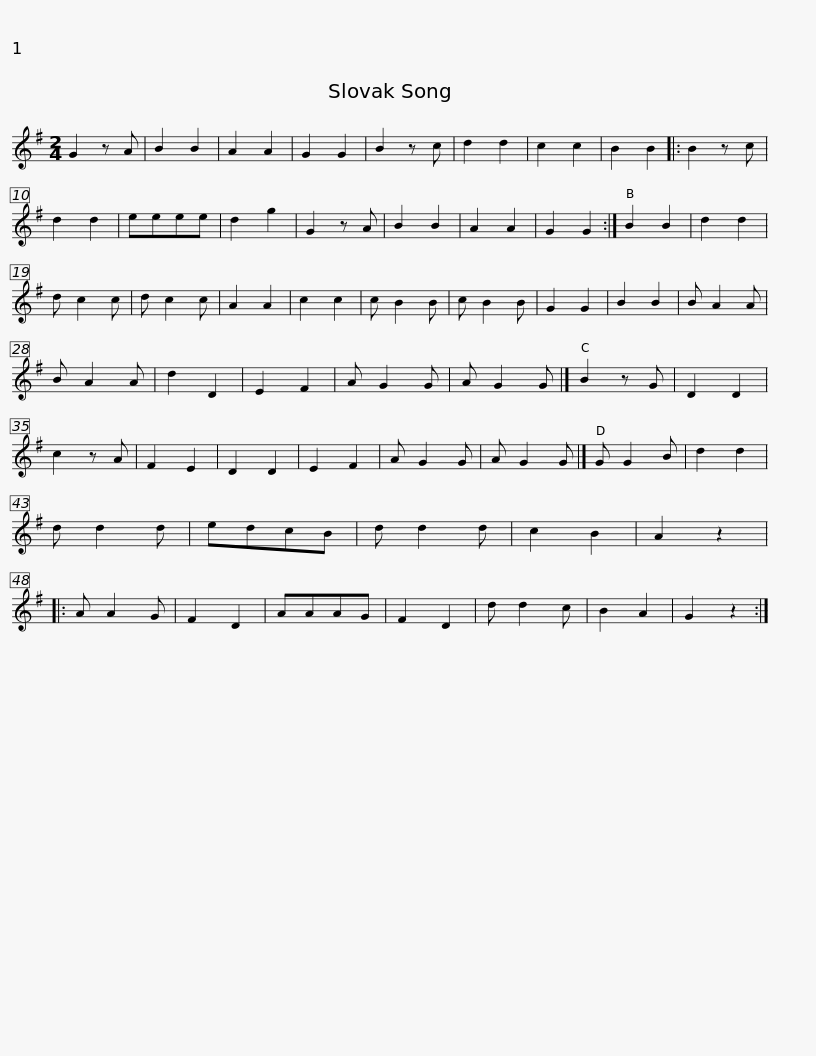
X:1
L:1/8
M:2/4
I:linebreak $
K:G
V:1 treble
V:1
 G2 z A | B2 B2 | A2 A2 | G2 G2 | B2 z c | %5
 d2 d2 | c2 c2 | B2 B2 |: B2 z c | d2 d2 | %10
 eeee | d2 g2 | G2 z A | B2 B2 | A2 A2 |$ %15
 G2 G2 :| B2 B2 | d2 d2 | d c2 c | d c2 c | %20
 A2 A2 | c2 c2 | c B2 B | c B2 B | G2 G2 | %25
 B2 B2 | B A2 A | B A2 A | d2 D2 | E2 F2 |$ %30
 A G2 G | A G2 G |] B2 z G | D2 D2 | c2 z A | %35
 F2 E2 | D2 D2 | E2 F2 | A G2 G | A G2 G |] %40
 G G2 B | d2 d2 | d d2 d |$ edcB | d d2 d | %45
 c2 B2 | A2 z2 |: A A2 G | F2 D2 | AAAG | %50
 F2 D2 | d d2 c | B2 A2 | G2 z2 :| %54
